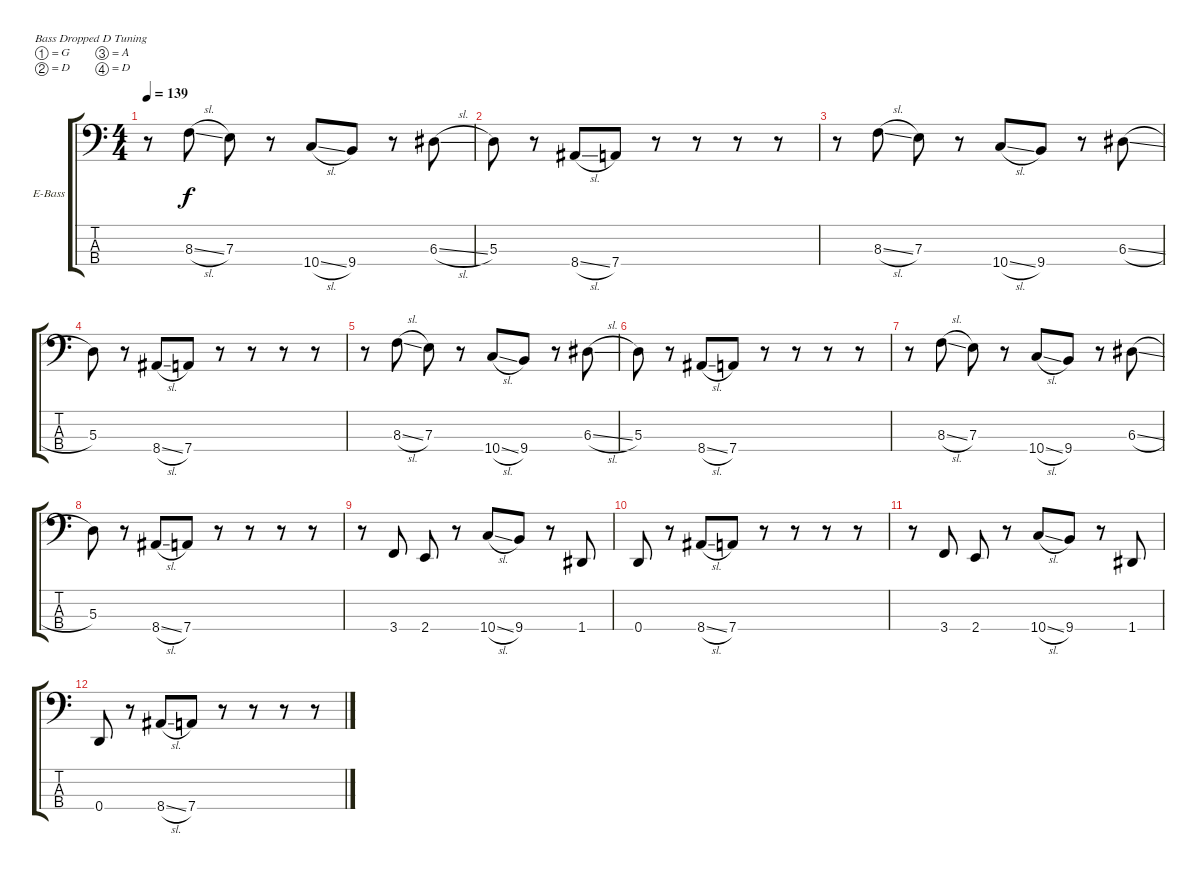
\defaultSystemsLayout 4
\bracketExtendMode groupsimilarinstruments
\firstSystemTrackNameOrientation horizontal
\otherSystemsTrackNameOrientation horizontal
\track ("Electric Bass" "E-Bass") {instrument electricbassfinger}
\staff {score tabs}
\tuning (G2 D2 A1 D1)
\ts (4 4)
\tempo 139
\clef f4
\ks c
r.8{dy f} 8.3{sl}.8 7.3.8 r.8 10.4{sl}.8 9.4.8 r.8 6.3{sl}.8 |
5.3.8 r.8 8.4{sl}.8 7.4.8 r.8 r.8 r.8 r.8 |
r.8 8.3{sl}.8 7.3.8 r.8 10.4{sl}.8 9.4.8 r.8 6.3{sl}.8 |
5.3.8 r.8 8.4{sl}.8 7.4.8 r.8 r.8 r.8 r.8 |
r.8 8.3{sl}.8 7.3.8 r.8 10.4{sl}.8 9.4.8 r.8 6.3{sl}.8 |
5.3.8 r.8 8.4{sl}.8 7.4.8 r.8 r.8 r.8 r.8 |
r.8 8.3{sl}.8 7.3.8 r.8 10.4{sl}.8 9.4.8 r.8 6.3{sl}.8 |
5.3.8 r.8 8.4{sl}.8 7.4.8 r.8 r.8 r.8 r.8 |
r.8 3.4.8 2.4.8 r.8 10.4{sl}.8 9.4.8 r.8 1.4.8 |
0.4.8 r.8 8.4{sl}.8 7.4.8 r.8 r.8 r.8 r.8 |
r.8 3.4.8 2.4.8 r.8 10.4{sl}.8 9.4.8 r.8 1.4.8 |
0.4.8 r.8 8.4{sl}.8 7.4.8 r.8 r.8 r.8 r.8
